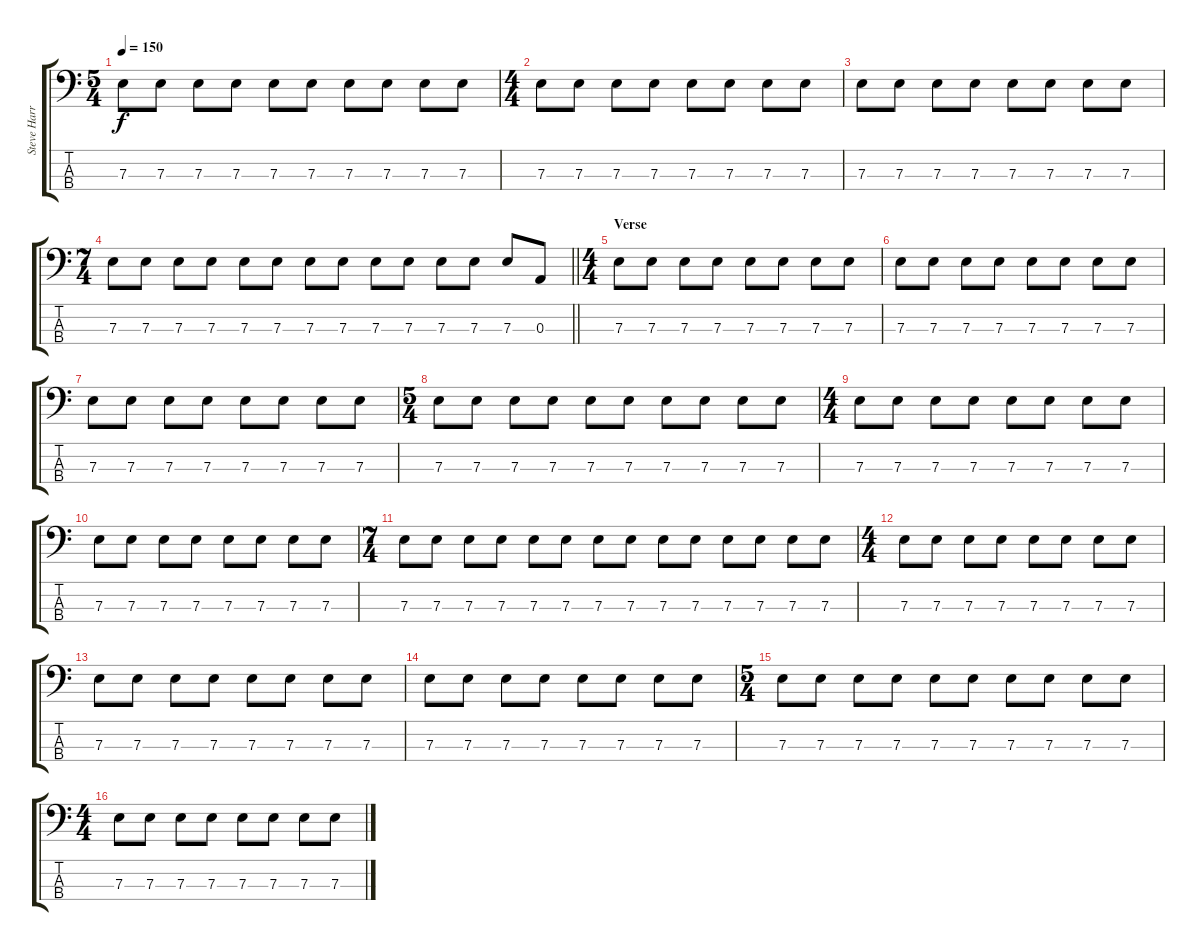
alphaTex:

\track ("Steve Harris" "Steve Harr") {instrument electricbassfinger}
\staff {score tabs}
\tuning (G2 D2 A1 E1) {hide}
\ts (5 4)
\tempo 150
\clef f4
\ks c
7.3.8{dy f} 7.3.8 7.3.8 7.3.8 7.3.8 7.3.8 7.3.8 7.3.8 7.3.8 7.3.8 |
\ts (4 4)
7.3.8 7.3.8 7.3.8 7.3.8 7.3.8 7.3.8 7.3.8 7.3.8 |
7.3.8 7.3.8 7.3.8 7.3.8 7.3.8 7.3.8 7.3.8 7.3.8 |
\ts (7 4)
\barLineRight lightlight
7.3.8 7.3.8 7.3.8 7.3.8 7.3.8 7.3.8 7.3.8 7.3.8 7.3.8 7.3.8 7.3.8 7.3.8 7.3.8 0.3.8 |
\ts (4 4)
\section ("" "Verse")
7.3.8 7.3.8 7.3.8 7.3.8 7.3.8 7.3.8 7.3.8 7.3.8 |
7.3.8 7.3.8 7.3.8 7.3.8 7.3.8 7.3.8 7.3.8 7.3.8 |
7.3.8 7.3.8 7.3.8 7.3.8 7.3.8 7.3.8 7.3.8 7.3.8 |
\ts (5 4)
7.3.8 7.3.8 7.3.8 7.3.8 7.3.8 7.3.8 7.3.8 7.3.8 7.3.8 7.3.8 |
\ts (4 4)
7.3.8 7.3.8 7.3.8 7.3.8 7.3.8 7.3.8 7.3.8 7.3.8 |
7.3.8 7.3.8 7.3.8 7.3.8 7.3.8 7.3.8 7.3.8 7.3.8 |
\ts (7 4)
7.3.8 7.3.8 7.3.8 7.3.8 7.3.8 7.3.8 7.3.8 7.3.8 7.3.8 7.3.8 7.3.8 7.3.8 7.3.8 7.3.8 |
\ts (4 4)
7.3.8 7.3.8 7.3.8 7.3.8 7.3.8 7.3.8 7.3.8 7.3.8 |
7.3.8 7.3.8 7.3.8 7.3.8 7.3.8 7.3.8 7.3.8 7.3.8 |
7.3.8 7.3.8 7.3.8 7.3.8 7.3.8 7.3.8 7.3.8 7.3.8 |
\ts (5 4)
7.3.8 7.3.8 7.3.8 7.3.8 7.3.8 7.3.8 7.3.8 7.3.8 7.3.8 7.3.8 |
\ts (4 4)
7.3.8 7.3.8 7.3.8 7.3.8 7.3.8 7.3.8 7.3.8 7.3.8
